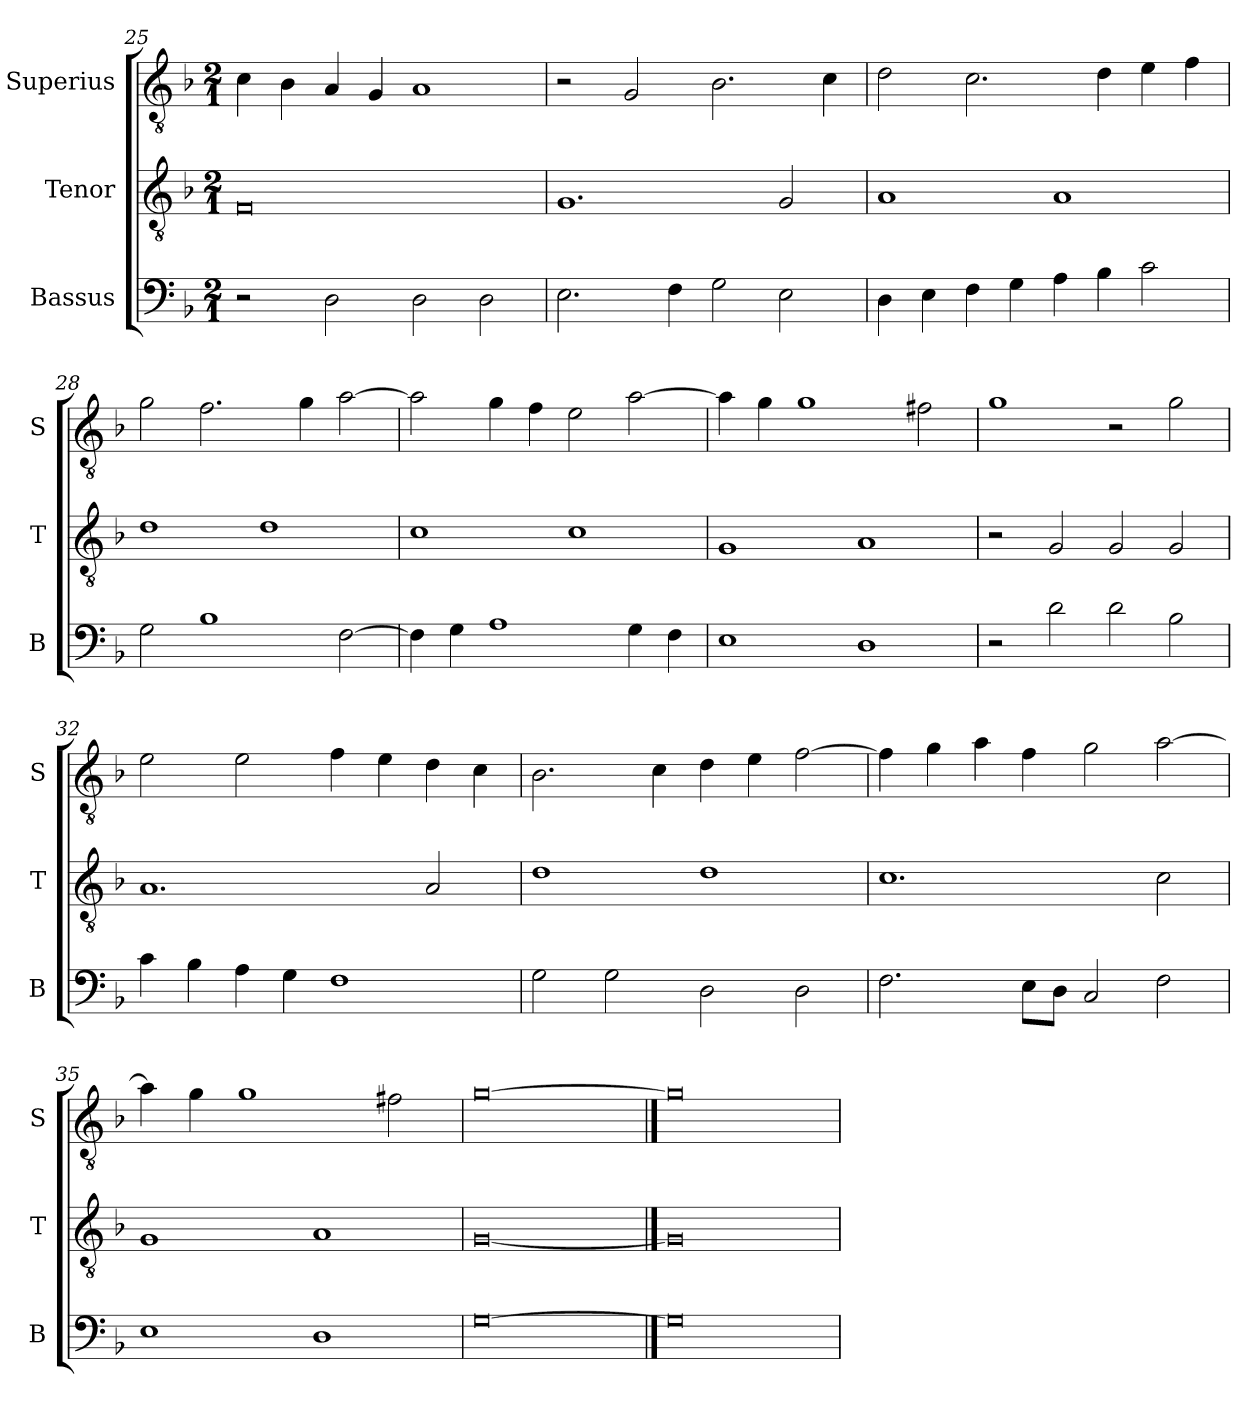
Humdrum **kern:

**kern	**kern	**kern
*part3	*part2	*part1
*staff3	*staff2	*staff1
*I"Bassus	*I"Tenor	*I"Superius
*I'B	*I'T	*I'S
*clefF4	*clefGv2	*clefGv2
*k[b-]	*k[b-]	*k[b-]
*F:	*F:	*F:
*M2/1	*M2/1	*M2/1
=25	=25	=25
2r	0F	4c
.	.	4B-
2D	.	4A
.	.	4G
2D	.	1A
2D	.	.
=26	=26	=26
2.E	1.G	2r
.	.	2G
4F	.	.
2G	.	2.B-
2E	2G	.
.	.	4c
=27	=27	=27
4D	1A	2d
4E	.	.
4F	.	2.c
4G	.	.
4A	1A	.
4B-	.	4d
2c	.	4e
.	.	4f
=28	=28	=28
2G	1d	2g
1B-	.	2.f
.	1d	.
.	.	4g
[2F	.	[2a
=29	=29	=29
4F]	1c	2a]
4G	.	.
1A	.	4g
.	.	4f
.	1c	2e
4G	.	[2a
4F	.	.
=30	=30	=30
1E	1G	4a]
.	.	4g
.	.	1g
1D	1A	.
.	.	2f#X
=31	=31	=31
2r	2r	1g
2d	2G	.
2d	2G	2r
2B-	2G	2g
=32	=32	=32
4c	1.A	2e
4B-	.	.
4A	.	2e
4G	.	.
1F	.	4f
.	.	4e
.	2A	4d
.	.	4c
=33	=33	=33
2G	1d	2.B-
2G	.	.
.	.	4c
2D	1d	4d
.	.	4e
2D	.	[2f
=34	=34	=34
2.F	1.c	4f]
.	.	4g
.	.	4a
8EL	.	4f
8DJ	.	.
2C	.	2g
2F	2c	[2a
=35	=35	=35
1E	1G	4a]
.	.	4g
.	.	1g
1D	1A	.
.	.	2f#X
=36	=36	=36
[0G	[0G	[0g
==37	==37	==37
0G]	0G]	0g]
=	=	=
*-	*-	*-
